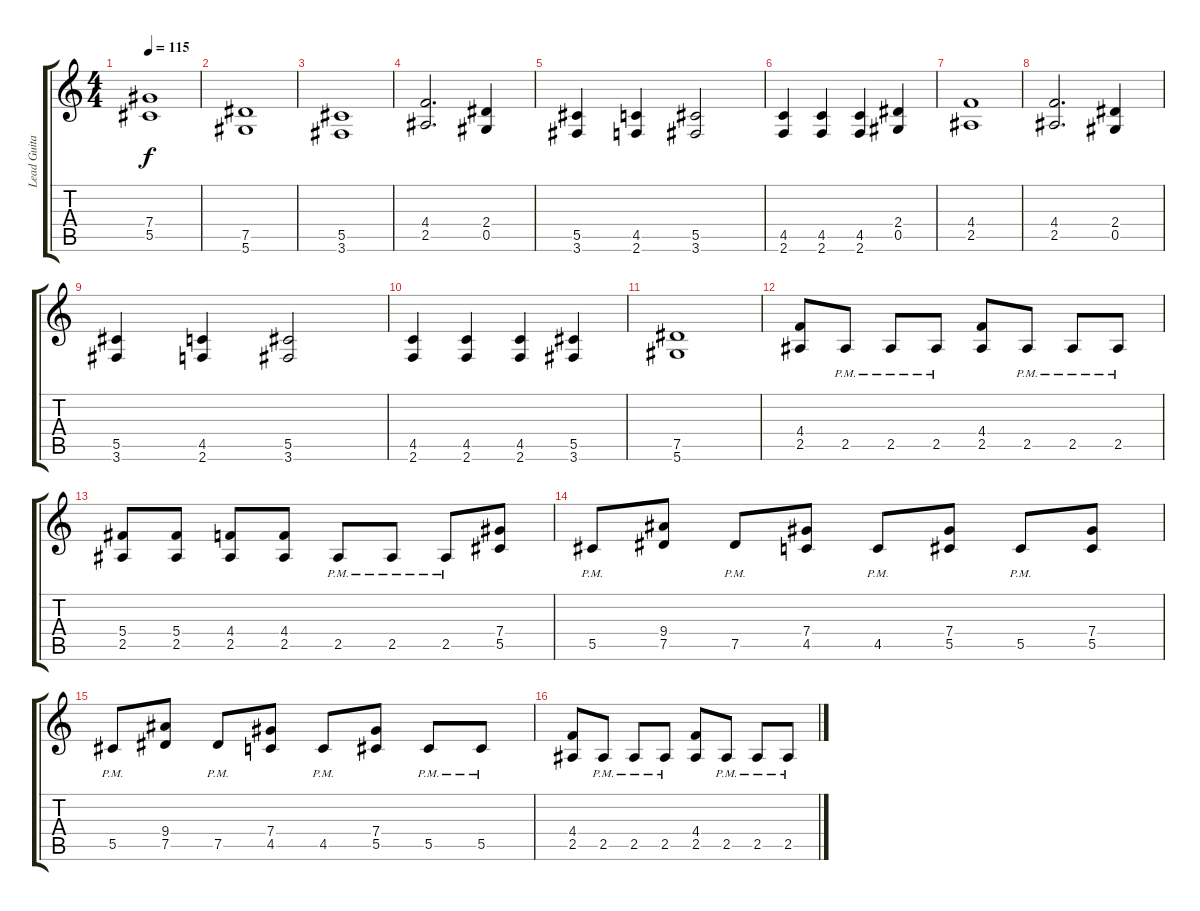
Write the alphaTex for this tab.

\track ("Lead Guitar" "Lead Guita") {instrument distortionguitar}
\staff {score tabs}
\tuning (Eb4 Bb3 Gb3 Db3 Ab2 Eb2) {hide}
\ts (4 4)
\tempo 115
\clef g2
\ks c
(7.4 5.5).1{dy f} |
(7.5 5.6).1 |
(5.5 3.6).1 |
(4.4 2.5).2{d} (2.4 0.5).4 |
(5.5 3.6).4 (4.5 2.6).4 (5.5 3.6).2 |
(4.5 2.6).4 (4.5 2.6).4 (4.5 2.6).4 (2.4 0.5).4 |
(4.4 2.5).1 |
(4.4 2.5).2{d} (2.4 0.5).4 |
(5.5 3.6).4 (4.5 2.6).4 (5.5 3.6).2 |
(4.5 2.6).4 (4.5 2.6).4 (4.5 2.6).4 (5.5 3.6).4 |
(7.5 5.6).1 |
(4.4 2.5).8 2.5{pm}.8 2.5{pm}.8 2.5{pm}.8 (4.4 2.5).8 2.5{pm}.8 2.5{pm}.8 2.5{pm}.8 |
(5.4 2.5).8 (5.4 2.5).8 (4.4 2.5).8 (4.4 2.5).8 2.5{pm}.8 2.5{pm}.8 2.5{pm}.8 (7.4 5.5).8 |
5.5{pm}.8 (9.4 7.5).8 7.5{pm}.8 (7.4 4.5).8 4.5{pm}.8 (7.4 5.5).8 5.5{pm}.8 (7.4 5.5).8 |
5.5{pm}.8 (9.4 7.5).8 7.5{pm}.8 (7.4 4.5).8 4.5{pm}.8 (7.4 5.5).8 5.5{pm}.8 5.5{pm}.8 |
(4.4 2.5).8 2.5{pm}.8 2.5{pm}.8 2.5{pm}.8 (4.4 2.5).8 2.5{pm}.8 2.5{pm}.8 2.5{pm}.8
